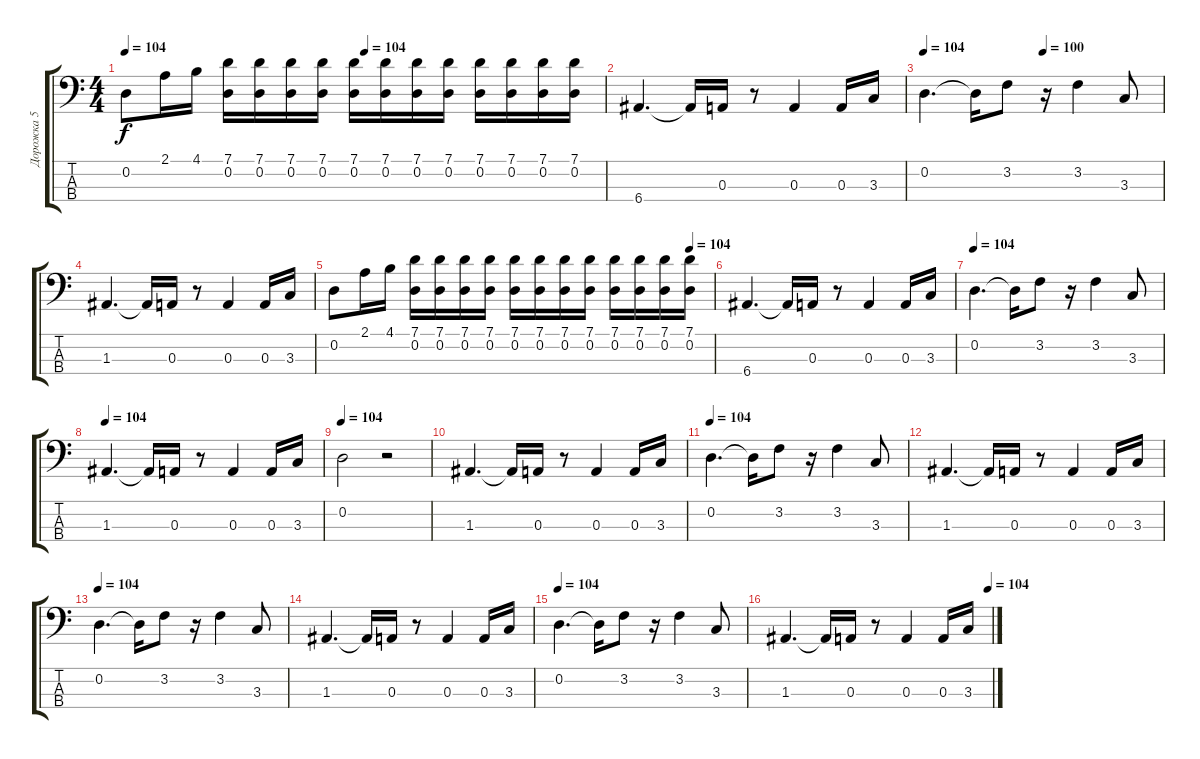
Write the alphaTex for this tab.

\track ("Дорожка 5" "Дорожка 5") {instrument electricbassfinger}
\staff {score tabs}
\tuning (G2 D2 A1 E1) {hide}
\ts (4 4)
\tempo 104
\tempo (104 0.5)
\clef f4
\ks c
0.2.8{dy f} 2.1.16 4.1.16 (7.1 0.2).16 (7.1 0.2).16 (7.1 0.2).16 (7.1 0.2).16 (7.1 0.2).16 (7.1 0.2).16 (7.1 0.2).16 (7.1 0.2).16 (7.1 0.2).16 (7.1 0.2).16 (7.1 0.2).16 (7.1 0.2).16 |
6.4.4{d} 6.4{t}.16 0.3.16 r.8 0.3.4 0.3.16 3.3.16 |
\tempo 104
\tempo (100 0.5)
0.2.4{d} 0.2{t}.16 3.2.8 r.16 3.2.4 3.3.8 |
1.3.4{d} 1.3{t}.16 0.3.16 r.8 0.3.4 0.3.16 3.3.16 |
\tempo (104 0.9375)
0.2.8 2.1.16 4.1.16 (7.1 0.2).16 (7.1 0.2).16 (7.1 0.2).16 (7.1 0.2).16 (7.1 0.2).16 (7.1 0.2).16 (7.1 0.2).16 (7.1 0.2).16 (7.1 0.2).16 (7.1 0.2).16 (7.1 0.2).16 (7.1 0.2).16 |
6.4.4{d} 6.4{t}.16 0.3.16 r.8 0.3.4 0.3.16 3.3.16 |
\tempo 104
0.2.4{d} 0.2{t}.16 3.2.8 r.16 3.2.4 3.3.8 |
\tempo 104
1.3.4{d} 1.3{t}.16 0.3.16 r.8 0.3.4 0.3.16 3.3.16 |
\tempo 104
0.2.2 r.2 |
1.3.4{d} 1.3{t}.16 0.3.16 r.8 0.3.4 0.3.16 3.3.16 |
\tempo 104
0.2.4{d} 0.2{t}.16 3.2.8 r.16 3.2.4 3.3.8 |
1.3.4{d} 1.3{t}.16 0.3.16 r.8 0.3.4 0.3.16 3.3.16 |
\tempo 104
0.2.4{d} 0.2{t}.16 3.2.8 r.16 3.2.4 3.3.8 |
1.3.4{d} 1.3{t}.16 0.3.16 r.8 0.3.4 0.3.16 3.3.16 |
\tempo 104
0.2.4{d} 0.2{t}.16 3.2.8 r.16 3.2.4 3.3.8 |
\tempo (104 0.984375)
1.3.4{d} 1.3{t}.16 0.3.16 r.8 0.3.4 0.3.16 3.3.16
